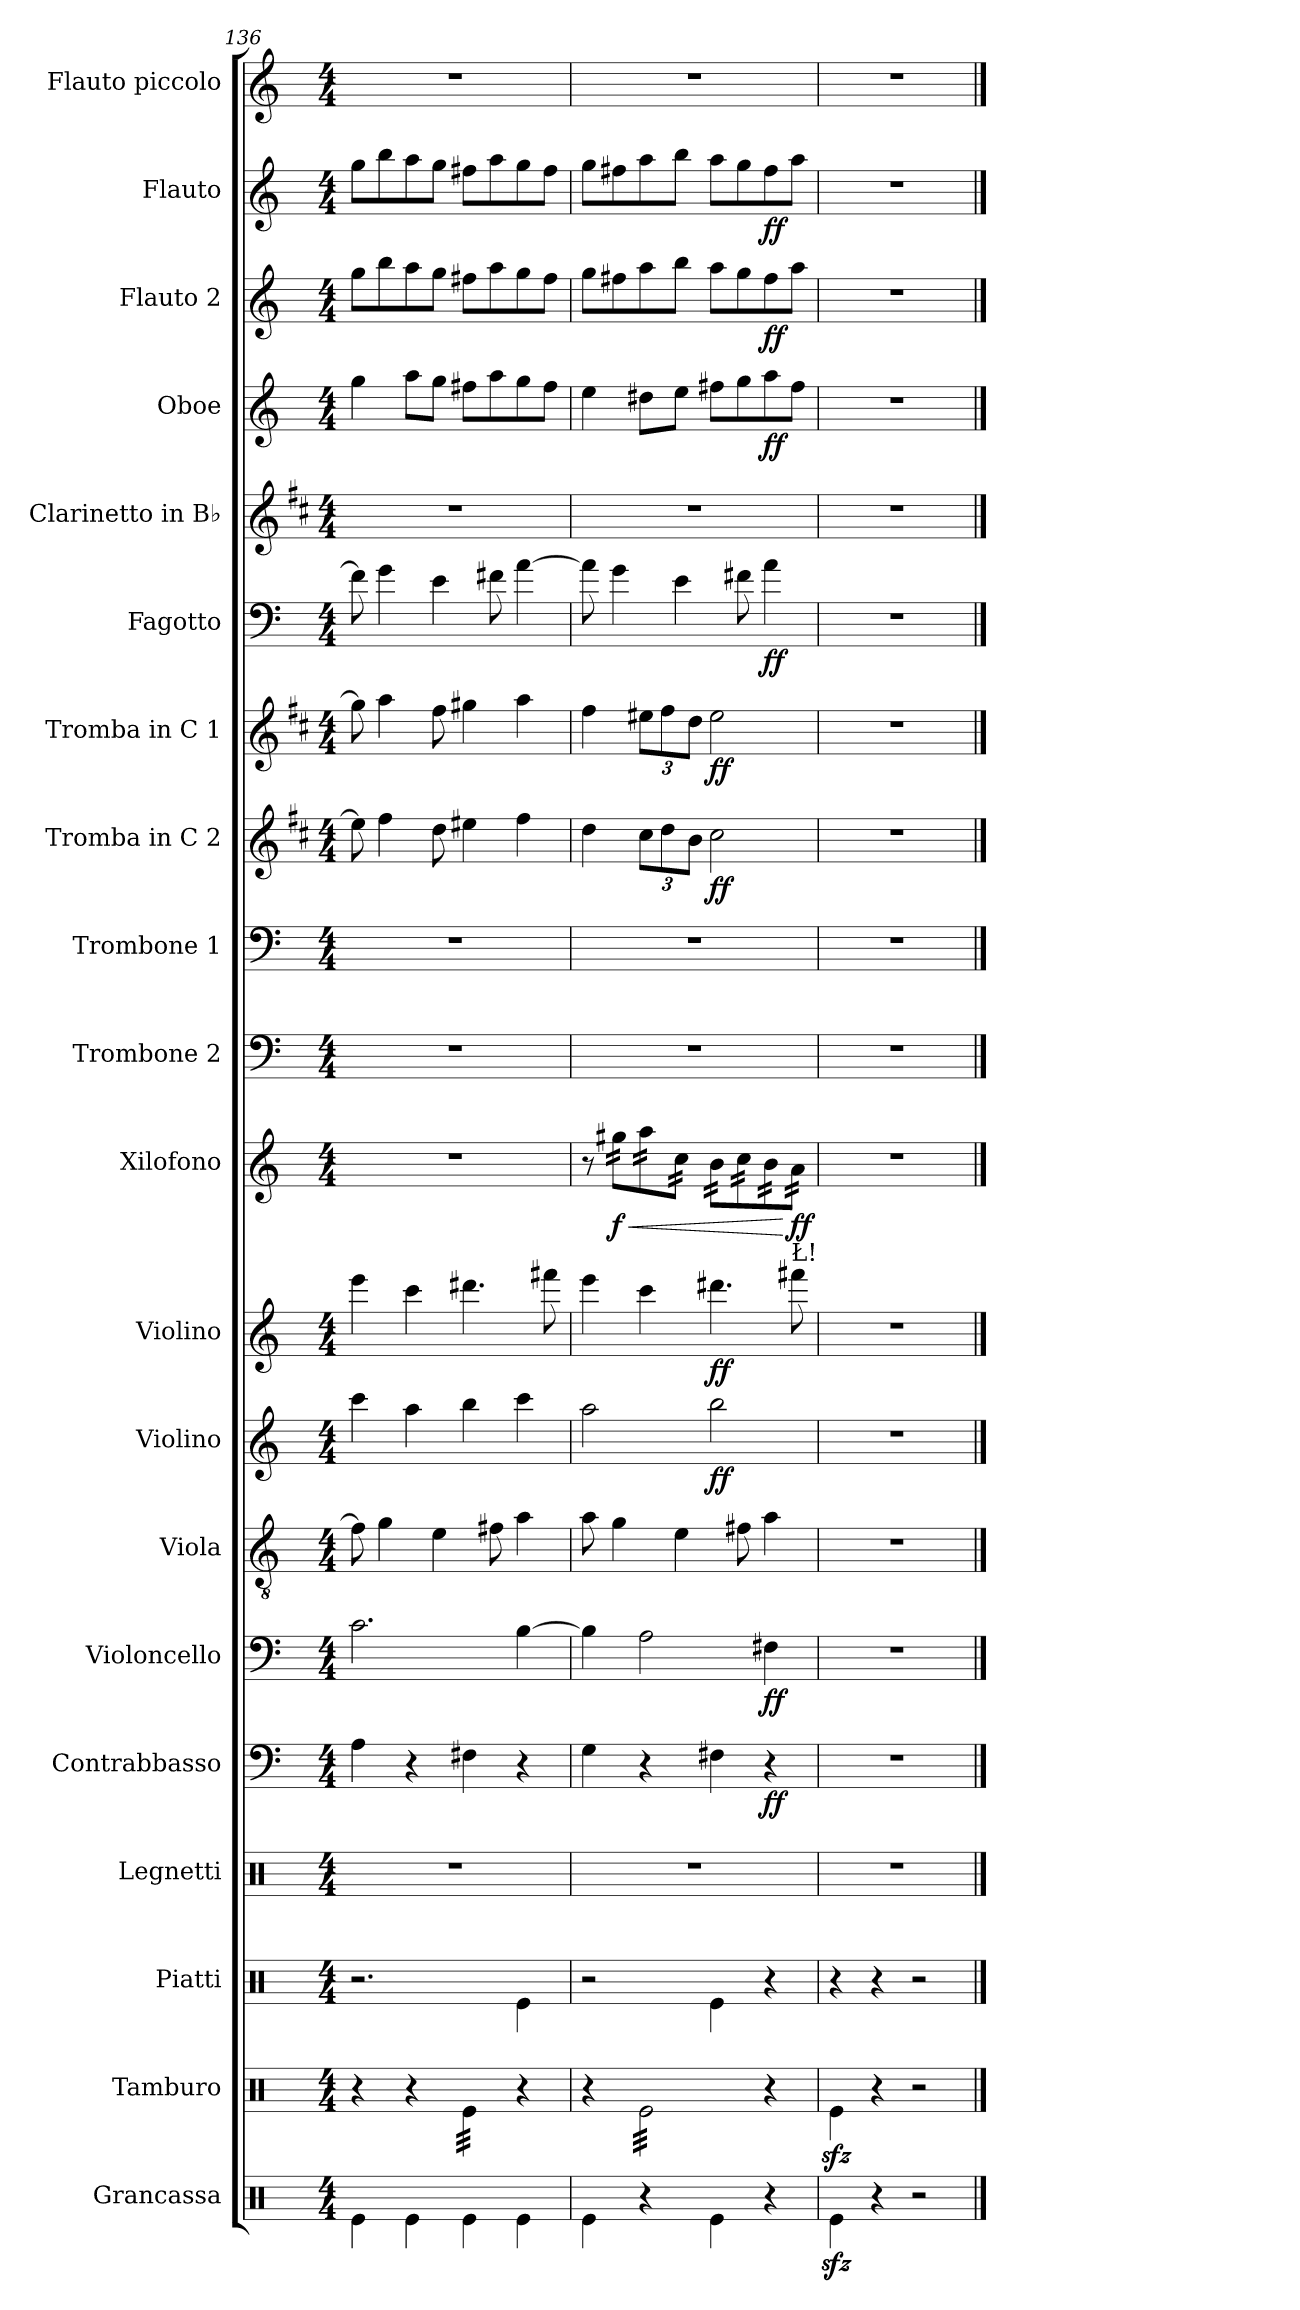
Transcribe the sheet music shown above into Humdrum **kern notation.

**kern	**kern	**kern	**kern	**kern	**dynam	**kern	**dynam	**kern	**kern	**dynam	**kern	**dynam	**kern	**dynam	**kern	**kern	**kern	**dynam	**kern	**dynam	**kern	**dynam	**kern	**kern	**dynam	**kern	**dynam	**kern	**dynam	**kern
*part20	*part19	*part18	*part17	*part16	*part16	*part15	*part15	*part14	*part13	*part13	*part12	*part12	*part11	*part11	*part10	*part9	*part8	*part8	*part7	*part7	*part6	*part6	*part5	*part4	*part4	*part3	*part3	*part2	*part2	*part1
*staff20	*staff19	*staff18	*staff17	*staff16	*staff16	*staff15	*staff15	*staff14	*staff13	*staff13	*staff12	*staff12	*staff11	*staff11	*staff10	*staff9	*staff8	*staff8	*staff7	*staff7	*staff6	*staff6	*staff5	*staff4	*staff4	*staff3	*staff3	*staff2	*staff2	*staff1
*I"Grancassa	*I"Tamburo	*I"Piatti	*I"Legnetti	*I"Contrabbasso	*	*I"Violoncello	*	*I"Viola	*I"Violino	*	*I"Violino	*	*I"Xilofono	*	*I"Trombone 2	*I"Trombone 1	*I"Tromba in C 2	*	*I"Tromba in C 1	*	*I"Fagotto	*	*I"Clarinetto in B♭	*I"Oboe	*	*I"Flauto 2	*	*I"Flauto	*	*I"Flauto piccolo
*I'Gr.	*I'Tamb.	*I'P-tti	*I'L-tti	*I'C-b.	*	*I'V-c.	*	*I'V-la	*I'V-no	*	*I'V-no	*	*I'Xil.	*	*I'Tr-ne 2	*I'Tr-ne 1	*I'Tr-ba in C 2	*	*I'Tr-ba in C 1	*	*I'Fag.	*	*I'Cl. in B♭	*I'Ob.	*	*I'Fl. 2	*	*I'Fl.	*	*I'Fl. picc.
*clefX	*clefX	*clefX	*clefX	*clefF4	*	*clefF4	*	*clefGv2	*clefG2	*	*clefG2	*	*clefG2	*	*clefF4	*clefF4	*clefG2	*	*clefG2	*	*clefF4	*	*clefG2	*clefG2	*	*clefG2	*	*clefG2	*	*clefG2
*	*	*	*	*ITrd7c12	*	*	*	*	*	*	*	*	*ITrd-7c-12	*	*	*	*ITrd1c2	*	*ITrd1c2	*	*	*	*ITrd1c2	*	*	*	*	*	*	*ITrd-7c-12
*k[]	*k[]	*k[]	*k[]	*k[]	*	*k[]	*	*k[]	*k[]	*	*k[]	*	*k[]	*	*k[]	*k[]	*k[]	*	*k[]	*	*k[]	*	*k[]	*k[]	*	*k[]	*	*k[]	*	*k[]
*M4/4	*M4/4	*M4/4	*M4/4	*M4/4	*	*M4/4	*	*M4/4	*M4/4	*	*M4/4	*	*M4/4	*	*M4/4	*M4/4	*M4/4	*	*M4/4	*	*M4/4	*	*M4/4	*M4/4	*	*M4/4	*	*M4/4	*	*M4/4
=136	=136	=136	=136	=136	=136	=136	=136	=136	=136	=136	=136	=136	=136	=136	=136	=136	=136	=136	=136	=136	=136	=136	=136	=136	=136	=136	=136	=136	=136	=136
4Re\	4r	2.r	1r	4AA\	.	2.c\	.	8f#\]	4ccc\	.	4eee\	.	1r	.	1r	1r	8dd#\]	.	8ff#\]	.	8f#\]	.	1r	4gg\	.	8gg\L	.	8gg\L	.	1r
.	.	.	.	.	.	.	.	4g\	.	.	.	.	.	.	.	.	4ee\	.	4gg\	.	4g\	.	.	.	.	8bb\	.	8bb\	.	.
4Re\	4r	.	.	4r	.	.	.	.	4aa\	.	4ccc\	.	.	.	.	.	.	.	.	.	.	.	.	8aa\L	.	8aa\	.	8aa\	.	.
.	.	.	.	.	.	.	.	4e\	.	.	.	.	.	.	.	.	8cc\	.	8ee\	.	4e\	.	.	8gg\J	.	8gg\J	.	8gg\J	.	.
*	*tremolo	*	*	*	*	*	*	*	*	*	*	*	*	*	*	*	*	*	*	*	*	*	*	*	*	*	*	*	*	*
4Re\	32Re\LLL	.	.	4FF#X\	.	.	.	.	4bb\	.	4.ddd#X\	.	.	.	.	.	4dd#X\	.	4ff#X\	.	.	.	.	8ff#X\L	.	8ff#X\L	.	8ff#X\L	.	.
.	32Re\	.	.	.	.	.	.	.	.	.	.	.	.	.	.	.	.	.	.	.	.	.	.	.	.	.	.	.	.	.
.	32Re\	.	.	.	.	.	.	.	.	.	.	.	.	.	.	.	.	.	.	.	.	.	.	.	.	.	.	.	.	.
.	32Re\	.	.	.	.	.	.	.	.	.	.	.	.	.	.	.	.	.	.	.	.	.	.	.	.	.	.	.	.	.
.	32Re\	.	.	.	.	.	.	8f#X\	.	.	.	.	.	.	.	.	.	.	.	.	8f#X\	.	.	8aa\	.	8aa\	.	8aa\	.	.
.	32Re\	.	.	.	.	.	.	.	.	.	.	.	.	.	.	.	.	.	.	.	.	.	.	.	.	.	.	.	.	.
.	32Re\	.	.	.	.	.	.	.	.	.	.	.	.	.	.	.	.	.	.	.	.	.	.	.	.	.	.	.	.	.
.	32Re\JJJ	.	.	.	.	.	.	.	.	.	.	.	.	.	.	.	.	.	.	.	.	.	.	.	.	.	.	.	.	.
4Re\	4r	4Re\	.	4r	.	[4B\	.	4a\	4ccc\	.	.	.	.	.	.	.	4ee\	.	4gg\	.	[4a\	.	.	8gg\	.	8gg\	.	8gg\	.	.
.	.	.	.	.	.	.	.	.	.	.	8fff#X\	.	.	.	.	.	.	.	.	.	.	.	.	8ff#\J	.	8ff#\J	.	8ff#\J	.	.
=137	=137	=137	=137	=137	=137	=137	=137	=137	=137	=137	=137	=137	=137	=137	=137	=137	=137	=137	=137	=137	=137	=137	=137	=137	=137	=137	=137	=137	=137	=137
4Re\	4r	2r	1r	4GG\	.	4B\]	.	8a\	2aa\	.	4eee\	.	8r	.	1r	1r	4cc\	.	4ee\	.	8a\]	.	1r	4ee\	.	8gg\L	.	8gg\L	.	1r
!	!	!	!	!	!	!	!	!	!	!	!	!	!	!LO:HP:b	!	!	!	!	!	!	!	!	!	!	!	!	!	!	!	!
!	!	!	!	!	!	!	!	!	!	!	!	!	!	!LO:DY:n=1:b	!	!	!	!	!	!	!	!	!	!	!	!	!	!	!	!
*	*	*	*	*	*	*	*	*	*	*	*	*	*tremolo	*	*	*	*	*	*	*	*	*	*	*	*	*	*	*	*	*
.	.	.	.	.	.	.	.	4g\	.	.	.	.	32ggg#X\LLL	< f	.	.	.	.	.	.	4g\	.	.	.	.	8ff#X\	.	8ff#X\	.	.
.	.	.	.	.	.	.	.	.	.	.	.	.	32ggg#X\	.	.	.	.	.	.	.	.	.	.	.	.	.	.	.	.	.
.	.	.	.	.	.	.	.	.	.	.	.	.	32ggg#X\	.	.	.	.	.	.	.	.	.	.	.	.	.	.	.	.	.
.	.	.	.	.	.	.	.	.	.	.	.	.	32ggg#X\	.	.	.	.	.	.	.	.	.	.	.	.	.	.	.	.	.
*	*	*	*	*	*	*	*	*	*	*	*	*	*	*	*	*	*Xbrackettup	*	*Xbrackettup	*	*	*	*	*	*	*	*	*	*	*
4r	32Re\LLL	.	.	4r	.	2A\	.	.	.	.	4ccc\	.	32aaa\	.	.	.	12b\L	.	12dd#X\L	.	.	.	.	8dd#X\L	.	8aa\	.	8aa\	.	.
.	32Re\	.	.	.	.	.	.	.	.	.	.	.	32aaa\	.	.	.	.	.	.	.	.	.	.	.	.	.	.	.	.	.
.	32Re\	.	.	.	.	.	.	.	.	.	.	.	32aaa\	.	.	.	.	.	.	.	.	.	.	.	.	.	.	.	.	.
.	.	.	.	.	.	.	.	.	.	.	.	.	.	.	.	.	12cc\	.	12ee\	.	.	.	.	.	.	.	.	.	.	.
.	32Re\	.	.	.	.	.	.	.	.	.	.	.	32aaa\	.	.	.	.	.	.	.	.	.	.	.	.	.	.	.	.	.
.	32Re\	.	.	.	.	.	.	4e\	.	.	.	.	32ccc\	.	.	.	.	.	.	.	4e\	.	.	8ee\J	.	8bb\J	.	8bb\J	.	.
.	32Re\	.	.	.	.	.	.	.	.	.	.	.	32ccc\	.	.	.	.	.	.	.	.	.	.	.	.	.	.	.	.	.
.	.	.	.	.	.	.	.	.	.	.	.	.	.	.	.	.	12a\J	.	12cc\J	.	.	.	.	.	.	.	.	.	.	.
.	32Re\	.	.	.	.	.	.	.	.	.	.	.	32ccc\	.	.	.	.	.	.	.	.	.	.	.	.	.	.	.	.	.
.	32Re\	.	.	.	.	.	.	.	.	.	.	.	32ccc\JJJ	.	.	.	.	.	.	.	.	.	.	.	.	.	.	.	.	.
!	!	!	!	!	!	!	!	!	!	!LO:DY:b	!	!LO:DY:b	!	!	!	!	!	!LO:DY:b	!	!LO:DY:b	!	!	!	!	!	!	!	!	!	!
4Re\	32Re\	4Re\	.	4FF#X\	.	.	.	.	2bb\	ff	4.ddd#X\	ff	32bb\LLL	.	.	.	2b\	ff	2dd#\	ff	.	.	.	8ff#X\L	.	8aa\L	.	8aa\L	.	.
.	32Re\	.	.	.	.	.	.	.	.	.	.	.	32bb\	.	.	.	.	.	.	.	.	.	.	.	.	.	.	.	.	.
.	32Re\	.	.	.	.	.	.	.	.	.	.	.	32bb\	.	.	.	.	.	.	.	.	.	.	.	.	.	.	.	.	.
.	32Re\	.	.	.	.	.	.	.	.	.	.	.	32bb\	.	.	.	.	.	.	.	.	.	.	.	.	.	.	.	.	.
.	32Re\	.	.	.	.	.	.	8f#X\	.	.	.	.	32ccc\	.	.	.	.	.	.	.	8f#X\	.	.	8gg\	.	8gg\	.	8gg\	.	.
.	32Re\	.	.	.	.	.	.	.	.	.	.	.	32ccc\	.	.	.	.	.	.	.	.	.	.	.	.	.	.	.	.	.
.	32Re\	.	.	.	.	.	.	.	.	.	.	.	32ccc\	.	.	.	.	.	.	.	.	.	.	.	.	.	.	.	.	.
.	32Re\JJJ	.	.	.	.	.	.	.	.	.	.	.	32ccc\	.	.	.	.	.	.	.	.	.	.	.	.	.	.	.	.	.
*	*Xtremolo	*	*	*	*	*	*	*	*	*	*	*	*	*	*	*	*	*	*	*	*	*	*	*	*	*	*	*	*	*
!	!	!	!	!	!LO:DY:b	!	!LO:DY:b	!	!	!	!	!	!	!	!	!	!	!	!	!	!	!LO:DY:b	!	!	!LO:DY:b	!	!LO:DY:b	!	!LO:DY:b	!
4r	4r	4r	.	4r	ff	4F#X\	ff	4a\	.	.	.	.	32bb\	.	.	.	.	.	.	.	4a\	ff	.	8aa\	ff	8ff#\	ff	8ff#\	ff	.
.	.	.	.	.	.	.	.	.	.	.	.	.	32bb\	.	.	.	.	.	.	.	.	.	.	.	.	.	.	.	.	.
.	.	.	.	.	.	.	.	.	.	.	.	.	32bb\	.	.	.	.	.	.	.	.	.	.	.	.	.	.	.	.	.
.	.	.	.	.	.	.	.	.	.	.	.	.	32bb\	.	.	.	.	.	.	.	.	.	.	.	.	.	.	.	.	.
!	!	!	!	!	!	!	!	!	!	!	!LO:TX:a:t=Ł!	!	!	!	!	!	!	!	!	!	!	!	!	!	!	!	!	!	!	!
!	!	!	!	!	!	!	!	!	!	!	!	!	!	!LO:DY:n=2:b	!	!	!	!	!	!	!	!	!	!	!	!	!	!	!	!
.	.	.	.	.	.	.	.	.	.	.	8fff#X\	.	32aa\	[ ff	.	.	.	.	.	.	.	.	.	8ff#\J	.	8aa\J	.	8aa\J	.	.
.	.	.	.	.	.	.	.	.	.	.	.	.	32aa\	.	.	.	.	.	.	.	.	.	.	.	.	.	.	.	.	.
.	.	.	.	.	.	.	.	.	.	.	.	.	32aa\	.	.	.	.	.	.	.	.	.	.	.	.	.	.	.	.	.
.	.	.	.	.	.	.	.	.	.	.	.	.	32aa\JJJ	.	.	.	.	.	.	.	.	.	.	.	.	.	.	.	.	.
*	*	*	*	*	*	*	*	*	*	*	*	*	*Xtremolo	*	*	*	*	*	*	*	*	*	*	*	*	*	*	*	*	*
!!LO:PB:g=z
=138	=138	=138	=138	=138	=138	=138	=138	=138	=138	=138	=138	=138	=138	=138	=138	=138	=138	=138	=138	=138	=138	=138	=138	=138	=138	=138	=138	=138	=138	=138
4Rezz<\	4Rezz<\	4r	1r	1r	.	1r	.	1r	1r	.	1r	.	1r	.	1r	1r	1r	.	1r	.	1r	.	1r	1r	.	1r	.	1r	.	1r
4r	4r	4r	.	.	.	.	.	.	.	.	.	.	.	.	.	.	.	.	.	.	.	.	.	.	.	.	.	.	.	.
2r	2r	2r	.	.	.	.	.	.	.	.	.	.	.	.	.	.	.	.	.	.	.	.	.	.	.	.	.	.	.	.
==	==	==	==	==	==	==	==	==	==	==	==	==	==	==	==	==	==	==	==	==	==	==	==	==	==	==	==	==	==	==
*-	*-	*-	*-	*-	*-	*-	*-	*-	*-	*-	*-	*-	*-	*-	*-	*-	*-	*-	*-	*-	*-	*-	*-	*-	*-	*-	*-	*-	*-	*-
